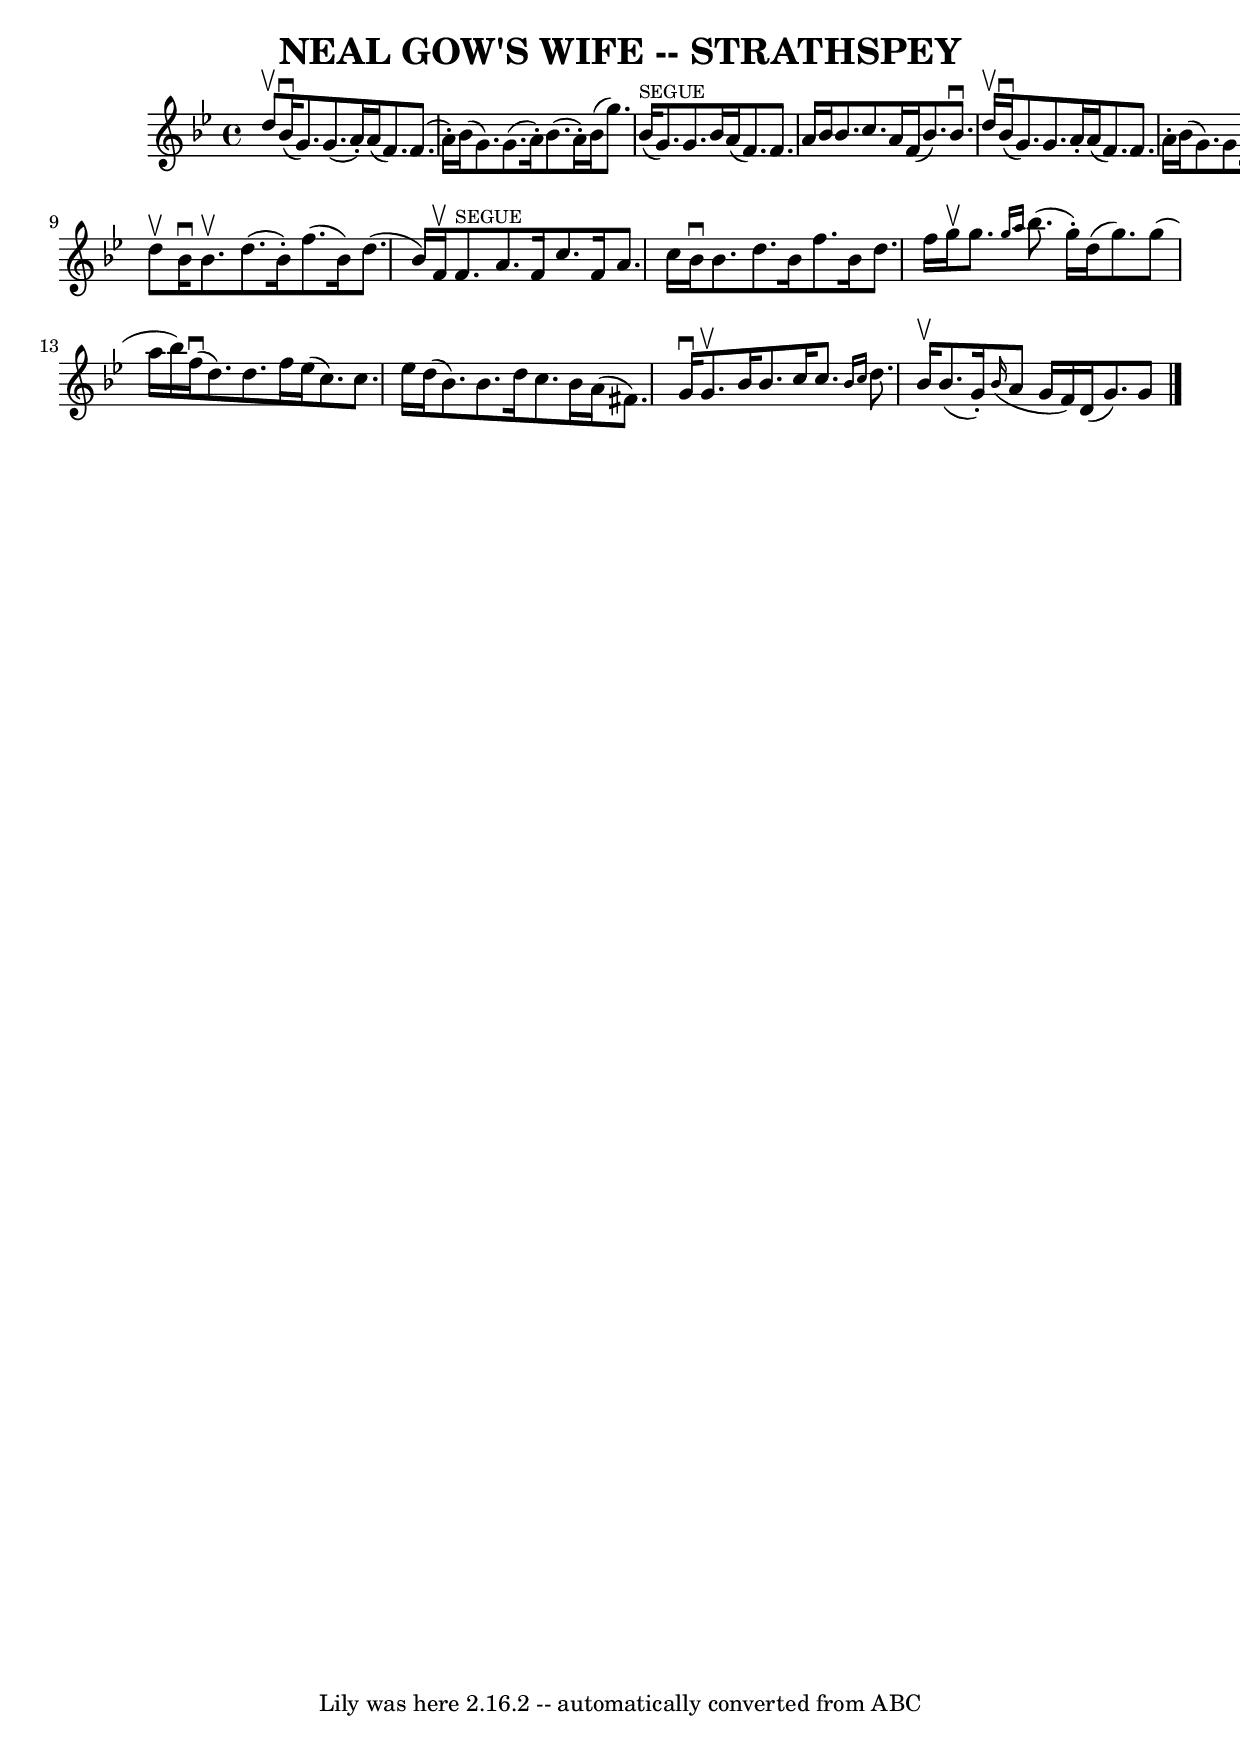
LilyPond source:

\version "2.16.2"
\include "Mammoth.ily"
\header {
  %% book = "Ryan's Mammoth Collection of Fiddle Tunes"
  crossRefNumber = "1"
  footnotes = ""
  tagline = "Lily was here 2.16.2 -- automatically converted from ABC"
  title = "NEAL GOW'S WIFE -- STRATHSPEY"

}
voicedefault =  {


  \override Staff.TimeSignature #'style = #'C
  \time 4/4 
  \key g \minor
  d''8^\upbow       |
  bes'16 (^\downbow   
  g'8.) g'8. (a'16 -.) a'16 (f'8.) f'8. (a'16 -.)   
  |
  bes'16 (g'8.) g'8. (a'16 -.) bes'8. (a'16 -.)   
  bes'16 (g''8.)       |
  bes'16^\segue(g'8.) g'8.    
  bes'16 a'16 (f'8.) f'8. a'16    |
  bes'16 bes'8.    
  c''8. a'16 f'16 (bes'8.) bes'8.^\downbow d''16^\upbow   
  |
  |
  bes'16 (^\downbow g'8.) g'8. a'16 -. a'16 
  (f'8.) f'8. a'16 -.   |
  bes'16 (g'8.) g'8. a'16 
  -. bes'8. a'16 -. bes'16 (g''8.)       |
  bes'16 (g'8.  
  -) g'8. bes'16 a'16 (f'8.) f'8. a'16    |
  bes'16    
  bes'8. c''8. a'16 f'16 (bes'8.) bes'8    \bar "|." d''8^\upbow       |
  bes'16^\downbow bes'8.^\upbow d''8. (bes'16 
  -.) f''8. (bes'16) d''8. (bes'16)   |
  f'16^\upbow   
  f'8.^\segue a'8. f'16 c''8. f'16 a'8. c''16        |
  
  bes'16^\downbow bes'8. d''8. bes'16 f''8. bes'16 d''8.    
  f''16    |
  g''16^\upbow g''8.  \grace { g''16 a''16  
			     }   
  bes''8. (g''16 -.) d''16 (g''8.) g''8 (a''16 bes''16)   
  |
  |
  f''16 (^\downbow d''8.) d''8. f''16    
  ees''16 (c''8.) c''8. ees''16    |
  d''16 (bes'8.)   
  bes'8. d''16 c''8. bes'16 a'16 (fis'8.)       |
  g'16^\downbow g'8.^\upbow bes'16 bes'8. c''16 c''8.  \grace {    
    bes'16 c''16  
  } d''8. bes'16^\upbow   |
  bes'8. (g'16 -.) 
  \grace { bes'16 (
	 } a'8 g'16 f'16) d'16 (g'8.) g'8    
  \bar "|."   

}

\score{
  <<

    \context Staff="default"
    {
      \voicedefault 
      
    }

  >>
  \layout {
    
  }
  \midi {
  }

}
